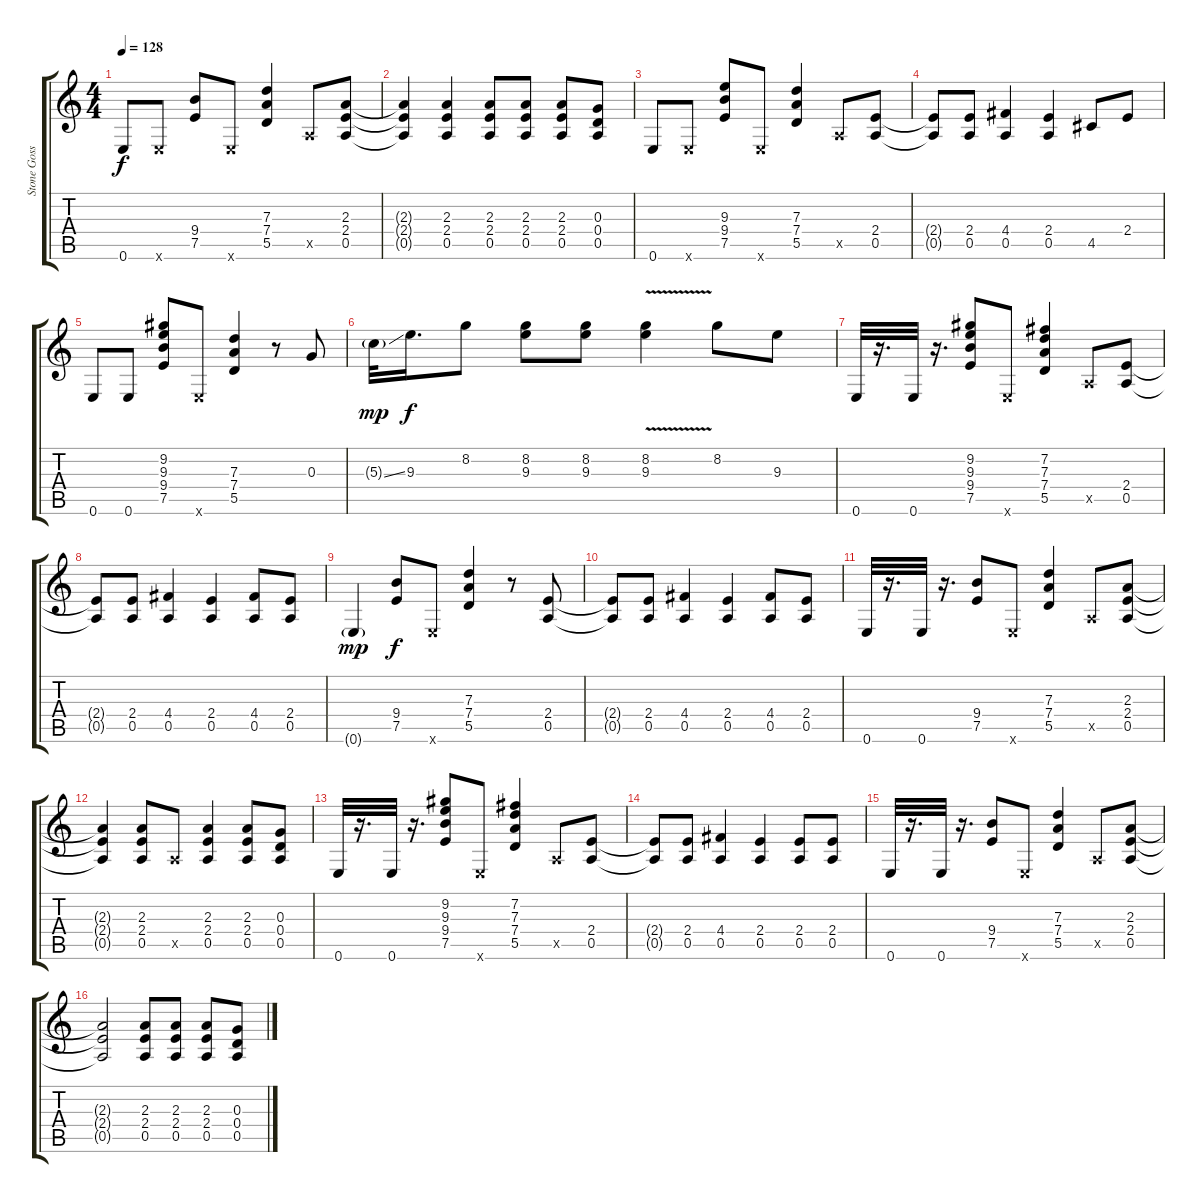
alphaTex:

\track ("Stone Gossard Gtr 2 Lead" "Stone Goss") {instrument distortionguitar}
\staff {score tabs}
\tuning (E4 B3 G3 D3 A2 E2) {hide}
\ts (4 4)
\tempo 128
\clef g2
\ks c
0.6.8{dy f} 0.6{x}.8 (9.4 7.5).8 0.6{x}.8 (7.3 7.4 5.5).4 0.5{x}.8 (2.3 2.4 0.5).8 |
(2.3{t} 2.4{t} 0.5{t}).4 (2.3 2.4 0.5).4 (2.3 2.4 0.5).8 (2.3 2.4 0.5).8 (2.3 2.4 0.5).8 (0.3 0.4 0.5).8 |
0.6.8 0.6{x}.8 (9.3 9.4 7.5).8 0.6{x}.8 (7.3 7.4 5.5).4 0.5{x}.8 (2.4 0.5).8 |
(2.4{t} 0.5{t}).8 (2.4 0.5).8 (4.4 0.5).4 (2.4 0.5).4 4.5.8 2.4.8 |
0.6.8 0.6.8 (9.2 9.3 9.4 7.5).8 0.6{x}.8 (7.3 7.4 5.5).4 r.8 0.3.8 |
5.3{ss g}.32{dy mp} 9.3.16{d dy f} 8.2.8 (8.2 9.3).8 (8.2 9.3).8 (8.2{v} 9.3{v}).4 8.2.8 9.3.8 |
0.6.32 r.16{d} 0.6.32 r.16{d} (9.2 9.3 9.4 7.5).8 0.6{x}.8 (7.2 7.3 7.4 5.5).4 0.5{x}.8 (2.4 0.5).8 |
(2.4{t} 0.5{t}).8 (2.4 0.5).8 (4.4 0.5).4 (2.4 0.5).4 (4.4 0.5).8 (2.4 0.5).8 |
0.6{g}.4{dy mp} (9.4 7.5).8{dy f} 0.6{x}.8 (7.3 7.4 5.5).4 r.8 (2.4 0.5).8 |
(2.4{t} 0.5{t}).8 (2.4 0.5).8 (4.4 0.5).4 (2.4 0.5).4 (4.4 0.5).8 (2.4 0.5).8 |
0.6.32 r.16{d} 0.6.32 r.16{d} (9.4 7.5).8 0.6{x}.8 (7.3 7.4 5.5).4 0.5{x}.8 (2.3 2.4 0.5).8 |
(2.3{t} 2.4{t} 0.5{t}).4 (2.3 2.4 0.5).8 0.5{x}.8 (2.3 2.4 0.5).4 (2.3 2.4 0.5).8 (0.3 0.4 0.5).8 |
0.6.32 r.16{d} 0.6.32 r.16{d} (9.2 9.3 9.4 7.5).8 0.6{x}.8 (7.2 7.3 7.4 5.5).4 0.5{x}.8 (2.4 0.5).8 |
(2.4{t} 0.5{t}).8 (2.4 0.5).8 (4.4 0.5).4 (2.4 0.5).4 (2.4 0.5).8 (2.4 0.5).8 |
0.6.32 r.16{d} 0.6.32 r.16{d} (9.4 7.5).8 0.6{x}.8 (7.3 7.4 5.5).4 0.5{x}.8 (2.3 2.4 0.5).8 |
(2.3{t} 2.4{t} 0.5{t}).2 (2.3 2.4 0.5).8 (2.3 2.4 0.5).8 (2.3 2.4 0.5).8 (0.3 0.4 0.5).8
